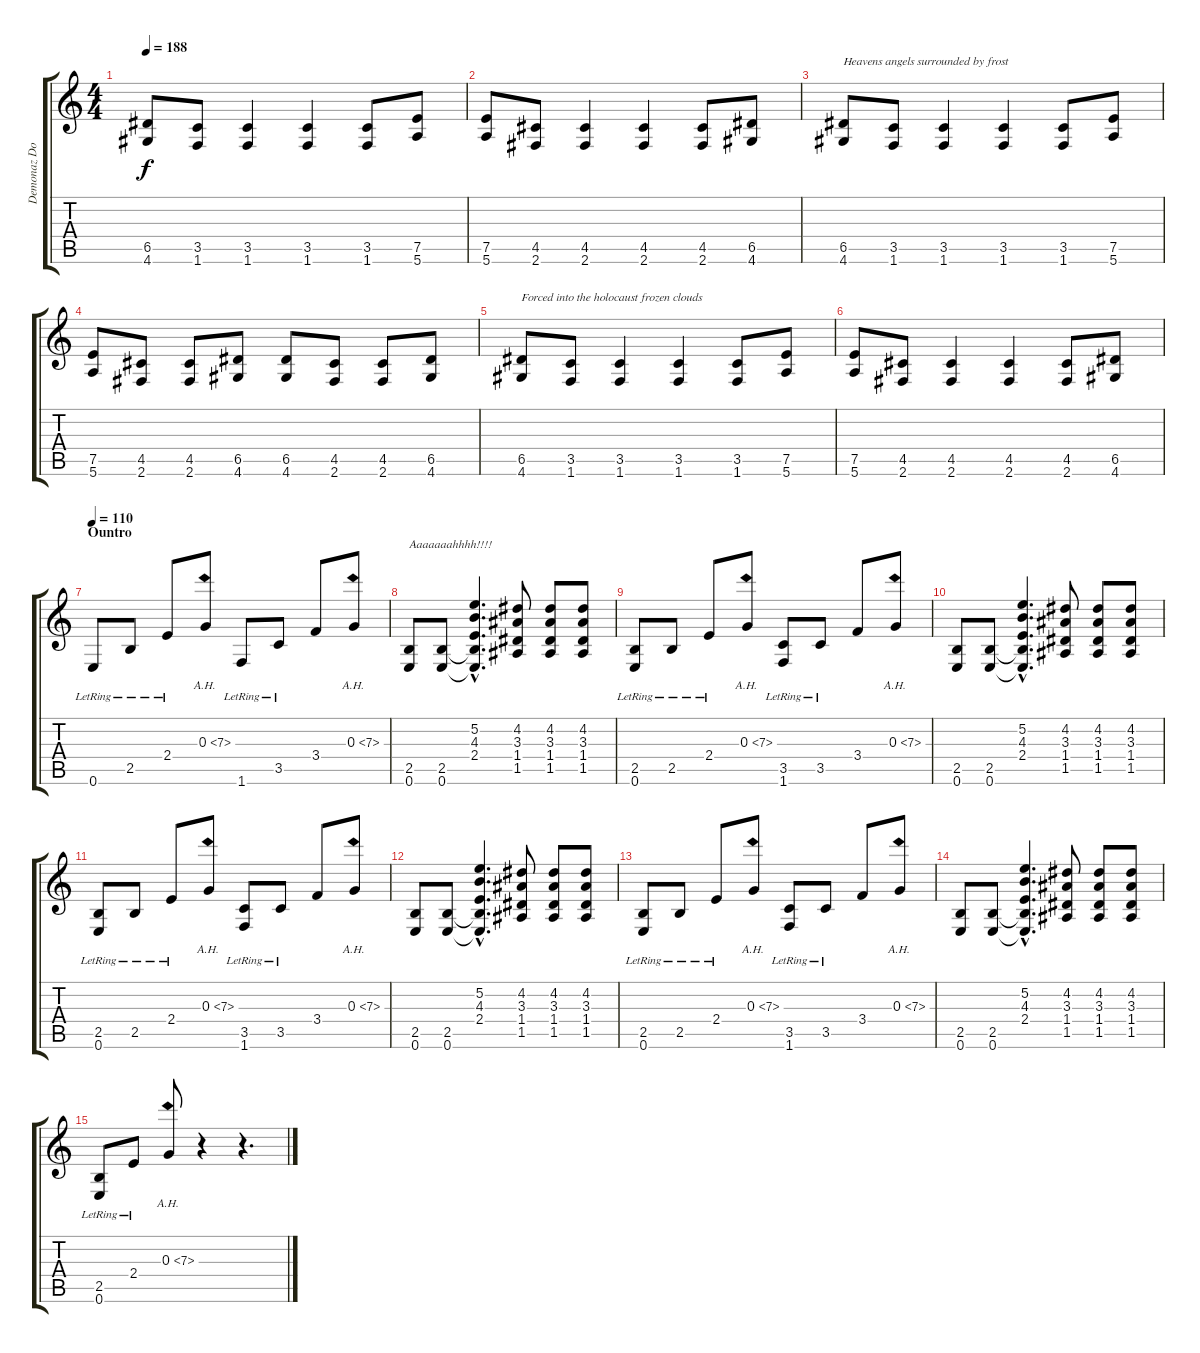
\track ("Demonaz Doom Occulta" "Demonaz Do") {instrument distortionguitar}
\staff {score tabs}
\tuning (E4 B3 G3 D3 A2 E2) {hide}
\ts (4 4)
\tempo 188
\clef g2
\ks c
(6.5 4.6).8{dy f} (3.5 1.6).8 (3.5 1.6).4 (3.5 1.6).4 (3.5 1.6).8 (7.5 5.6).8 |
(7.5 5.6).8 (4.5 2.6).8 (4.5 2.6).4 (4.5 2.6).4 (4.5 2.6).8 (6.5 4.6).8 |
(6.5 4.6).8{txt "Heavens angels surrounded by frost"} (3.5 1.6).8 (3.5 1.6).4 (3.5 1.6).4 (3.5 1.6).8 (7.5 5.6).8 |
(7.5 5.6).8 (4.5 2.6).8 (4.5 2.6).8 (6.5 4.6).8 (6.5 4.6).8 (4.5 2.6).8 (4.5 2.6).8 (6.5 4.6).8 |
(6.5 4.6).8{txt "Forced into the holocaust frozen clouds"} (3.5 1.6).8 (3.5 1.6).4 (3.5 1.6).4 (3.5 1.6).8 (7.5 5.6).8 |
(7.5 5.6).8 (4.5 2.6).8 (4.5 2.6).4 (4.5 2.6).4 (4.5 2.6).8 (6.5 4.6).8 |
\section ("" "Ountro")
\tempo 110
0.6{lr}.8 2.5{lr}.8 2.4{lr}.8 0.3{ah 7}.8 1.6{lr}.8 3.5{lr}.8 3.4.8 0.3{ah 7}.8 |
(2.5 0.6).8{txt "Aaaaaaahhhh!!!!"} (2.5 0.6).8 (5.2{hac} 4.3{hac} 2.4{hac} 2.5{hac t} 0.6{hac t}).4{d} (4.2 3.3 1.4 1.5).8 (4.2 3.3 1.4 1.5).8 (4.2 3.3 1.4 1.5).8 |
(2.5 0.6{lr}).8 2.5{lr}.8 2.4{lr}.8 0.3{ah 7}.8 (3.5 1.6{lr}).8 3.5{lr}.8 3.4.8 0.3{ah 7}.8 |
(2.5 0.6).8 (2.5 0.6).8 (5.2{hac} 4.3{hac} 2.4{hac} 2.5{hac t} 0.6{hac t}).4{d} (4.2 3.3 1.4 1.5).8 (4.2 3.3 1.4 1.5).8 (4.2 3.3 1.4 1.5).8 |
(2.5 0.6{lr}).8 2.5{lr}.8 2.4{lr}.8 0.3{ah 7}.8 (3.5 1.6{lr}).8 3.5{lr}.8 3.4.8 0.3{ah 7}.8 |
(2.5 0.6).8 (2.5 0.6).8 (5.2{hac} 4.3{hac} 2.4{hac} 2.5{hac t} 0.6{hac t}).4{d} (4.2 3.3 1.4 1.5).8 (4.2 3.3 1.4 1.5).8 (4.2 3.3 1.4 1.5).8 |
(2.5 0.6{lr}).8 2.5{lr}.8 2.4{lr}.8 0.3{ah 7}.8 (3.5 1.6{lr}).8 3.5{lr}.8 3.4.8 0.3{ah 7}.8 |
(2.5 0.6).8 (2.5 0.6).8 (5.2{hac} 4.3{hac} 2.4{hac} 2.5{hac t} 0.6{hac t}).4{d} (4.2 3.3 1.4 1.5).8 (4.2 3.3 1.4 1.5).8 (4.2 3.3 1.4 1.5).8 |
(2.5{lr} 0.6).8 2.4{lr}.8 0.3{ah 7}.8 r.4 r.4{d}
